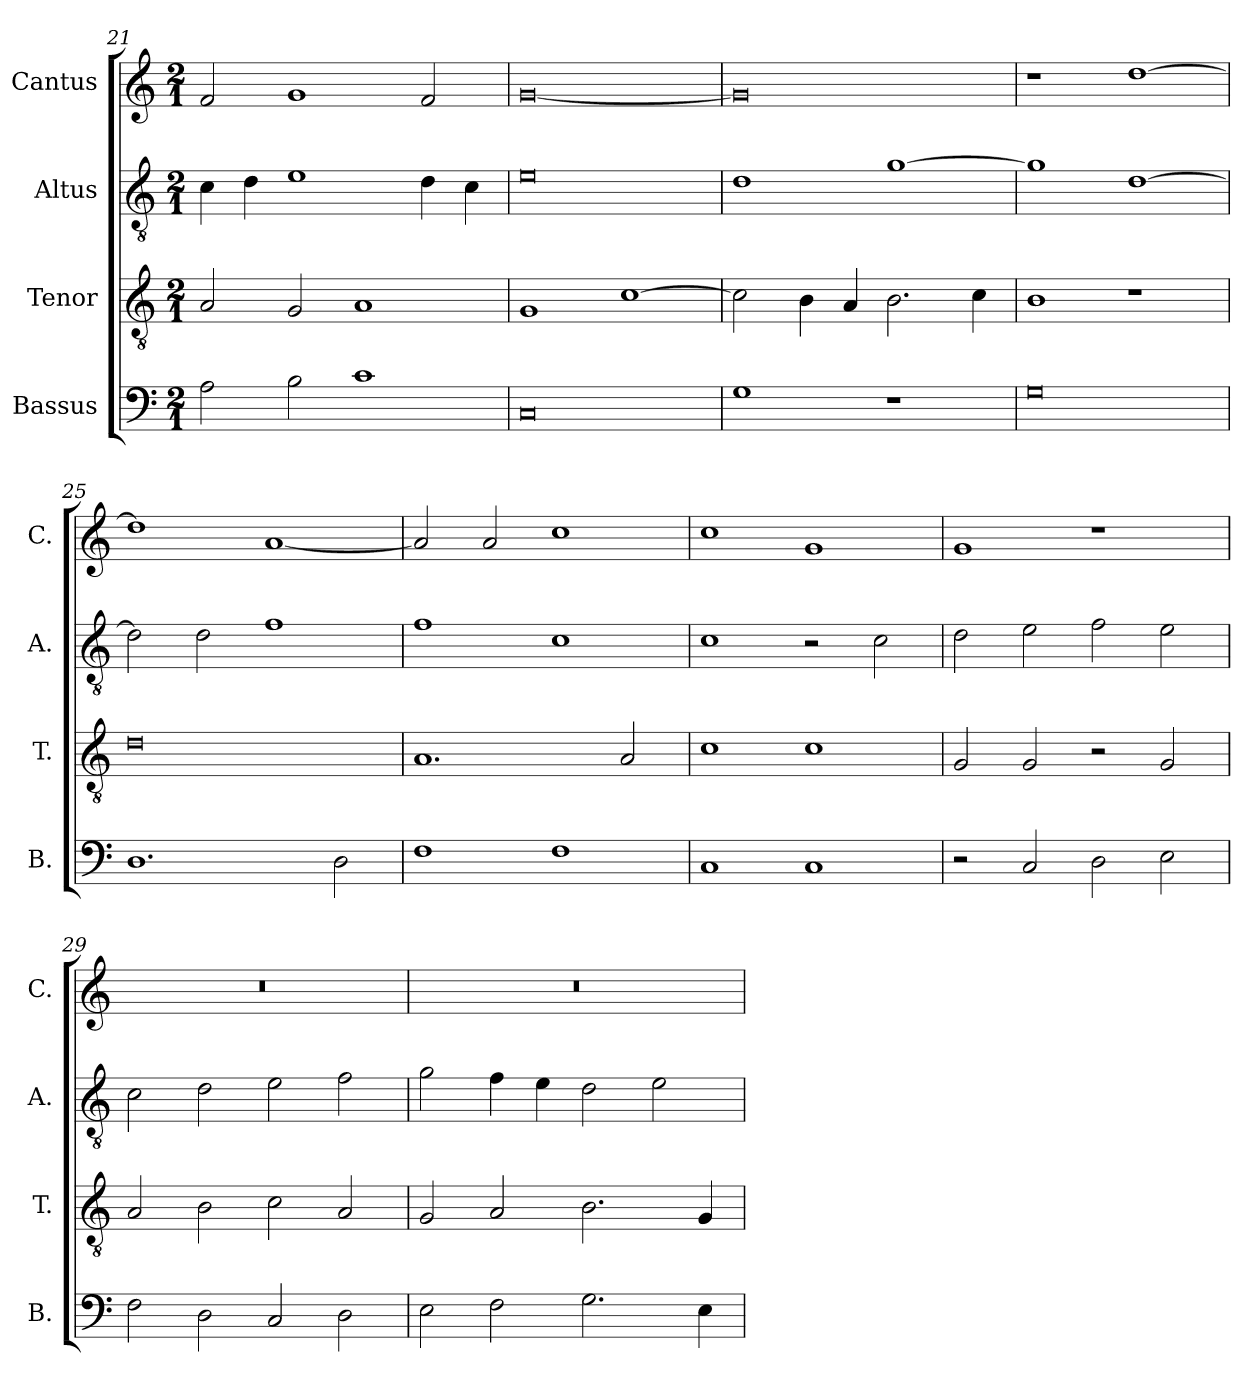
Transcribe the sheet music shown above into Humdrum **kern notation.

**kern	**kern	**kern	**kern
*part4	*part3	*part2	*part1
*staff4	*staff3	*staff2	*staff1
*I"Bassus	*I"Tenor	*I"Altus	*I"Cantus
*I'B.	*I'T.	*I'A.	*I'C.
*clefF4	*clefGv2	*clefGv2	*clefG2
*k[]	*k[]	*k[]	*k[]
*M2/1	*M2/1	*M2/1	*M2/1
=21	=21	=21	=21
2A\	2A/	4c\	2f/
.	.	4d\	.
2B\	2G/	1e	1g
1c	1A	.	.
.	.	4d\	2f/
.	.	4c\	.
=22	=22	=22	=22
0C	1G	0e	[0g
.	[1c	.	.
!!LO:LB:g=z
=23	=23	=23	=23
1G	2c\]	1d	0g]
.	4B\	.	.
.	4A/	.	.
1r	2.B\	[1g	.
.	4c\	.	.
=24	=24	=24	=24
0G	1B	1g]	1r
.	1r	[1d	[1dd
=25	=25	=25	=25
1.D	0d	2d\]	1dd]
.	.	2d\	.
.	.	1f	[1a
2D\	.	.	.
=26	=26	=26	=26
1F	1.A	1f	2a/]
.	.	.	2a/
1F	.	1c	1cc
.	2A/	.	.
=27	=27	=27	=27
1C	1c	1c	1cc
1C	1c	2r	1g
.	.	2c\	.
=28	=28	=28	=28
2r	2G/	2d\	1g
2C/	2G/	2e\	.
2D\	2r	2f\	1r
2E\	2G/	2e\	.
=29	=29	=29	=29
2F\	2A/	2c\	0r
2D\	2B\	2d\	.
2C/	2c\	2e\	.
2D\	2A/	2f\	.
!!LO:LB:g=z
=30	=30	=30	=30
2E\	2G/	2g\	0r
2F\	2A/	4f\	.
.	.	4e\	.
2.G\	2.B\	2d\	.
.	.	2e\	.
4E\	4G/	.	.
=	=	=	=
*-	*-	*-	*-
